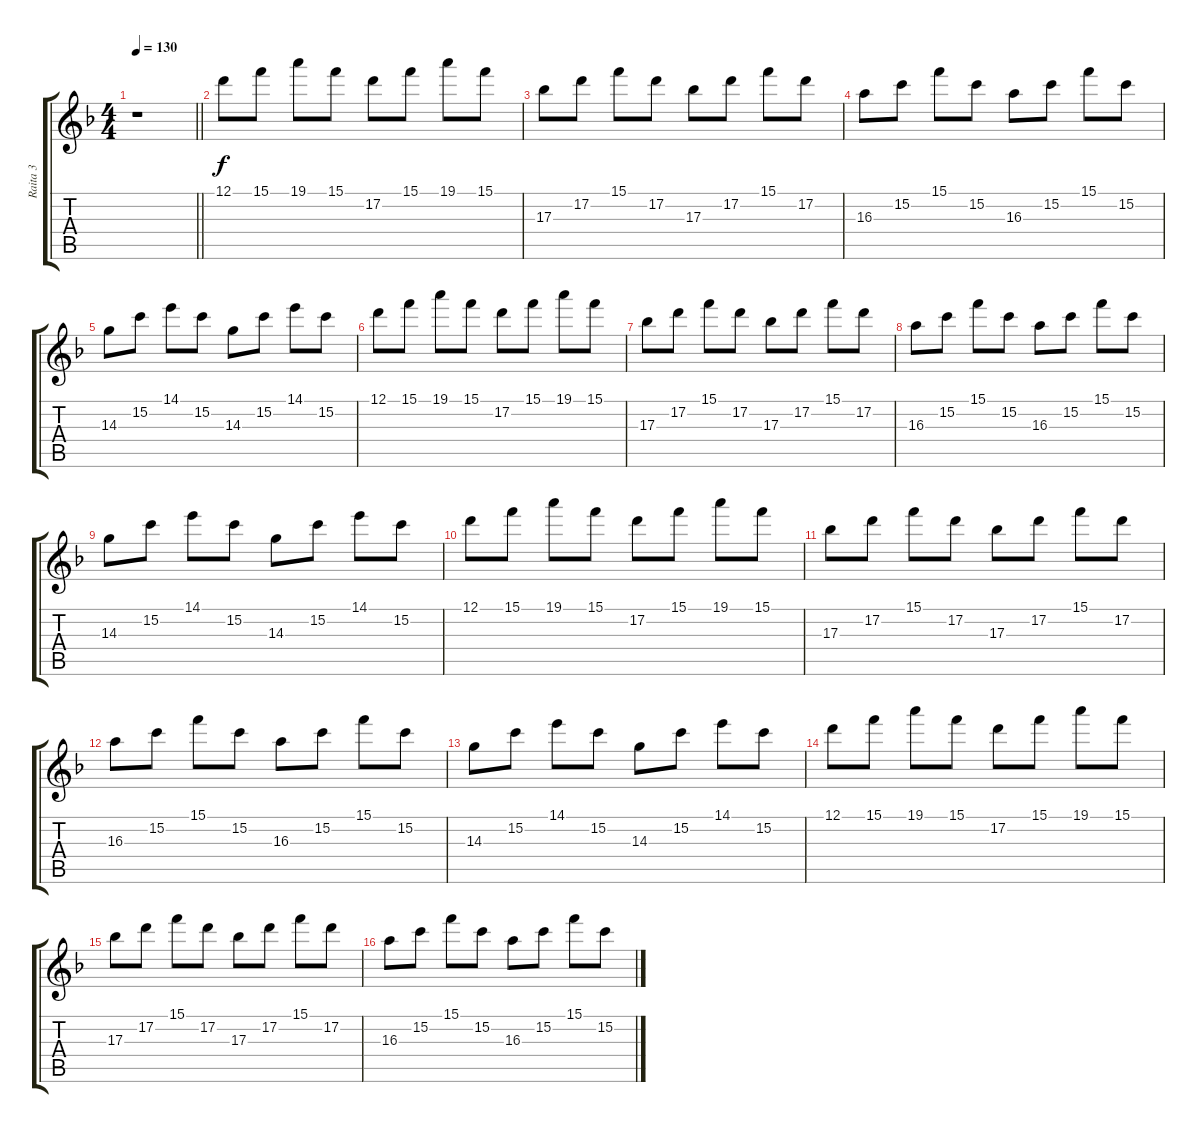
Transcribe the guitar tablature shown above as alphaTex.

\track ("Raita 3" "Raita 3") {instrument acousticguitarsteel}
\staff {score tabs}
\tuning (D4 A3 F3 C3 G2 D2) {hide}
\ts (4 4)
\tempo 130
\clef g2
\barLineRight lightlight
\ks f
r.1{dy f} |
12.1.8 15.1.8 19.1.8 15.1.8 17.2.8 15.1.8 19.1.8 15.1.8 |
17.3.8 17.2.8 15.1.8 17.2.8 17.3.8 17.2.8 15.1.8 17.2.8 |
16.3.8 15.2.8 15.1.8 15.2.8 16.3.8 15.2.8 15.1.8 15.2.8 |
14.3.8 15.2.8 14.1.8 15.2.8 14.3.8 15.2.8 14.1.8 15.2.8 |
12.1.8 15.1.8 19.1.8 15.1.8 17.2.8 15.1.8 19.1.8 15.1.8 |
17.3.8 17.2.8 15.1.8 17.2.8 17.3.8 17.2.8 15.1.8 17.2.8 |
16.3.8 15.2.8 15.1.8 15.2.8 16.3.8 15.2.8 15.1.8 15.2.8 |
14.3.8 15.2.8 14.1.8 15.2.8 14.3.8 15.2.8 14.1.8 15.2.8 |
12.1.8 15.1.8 19.1.8 15.1.8 17.2.8 15.1.8 19.1.8 15.1.8 |
17.3.8 17.2.8 15.1.8 17.2.8 17.3.8 17.2.8 15.1.8 17.2.8 |
16.3.8 15.2.8 15.1.8 15.2.8 16.3.8 15.2.8 15.1.8 15.2.8 |
14.3.8 15.2.8 14.1.8 15.2.8 14.3.8 15.2.8 14.1.8 15.2.8 |
12.1.8 15.1.8 19.1.8 15.1.8 17.2.8 15.1.8 19.1.8 15.1.8 |
17.3.8 17.2.8 15.1.8 17.2.8 17.3.8 17.2.8 15.1.8 17.2.8 |
16.3.8 15.2.8 15.1.8 15.2.8 16.3.8 15.2.8 15.1.8 15.2.8
